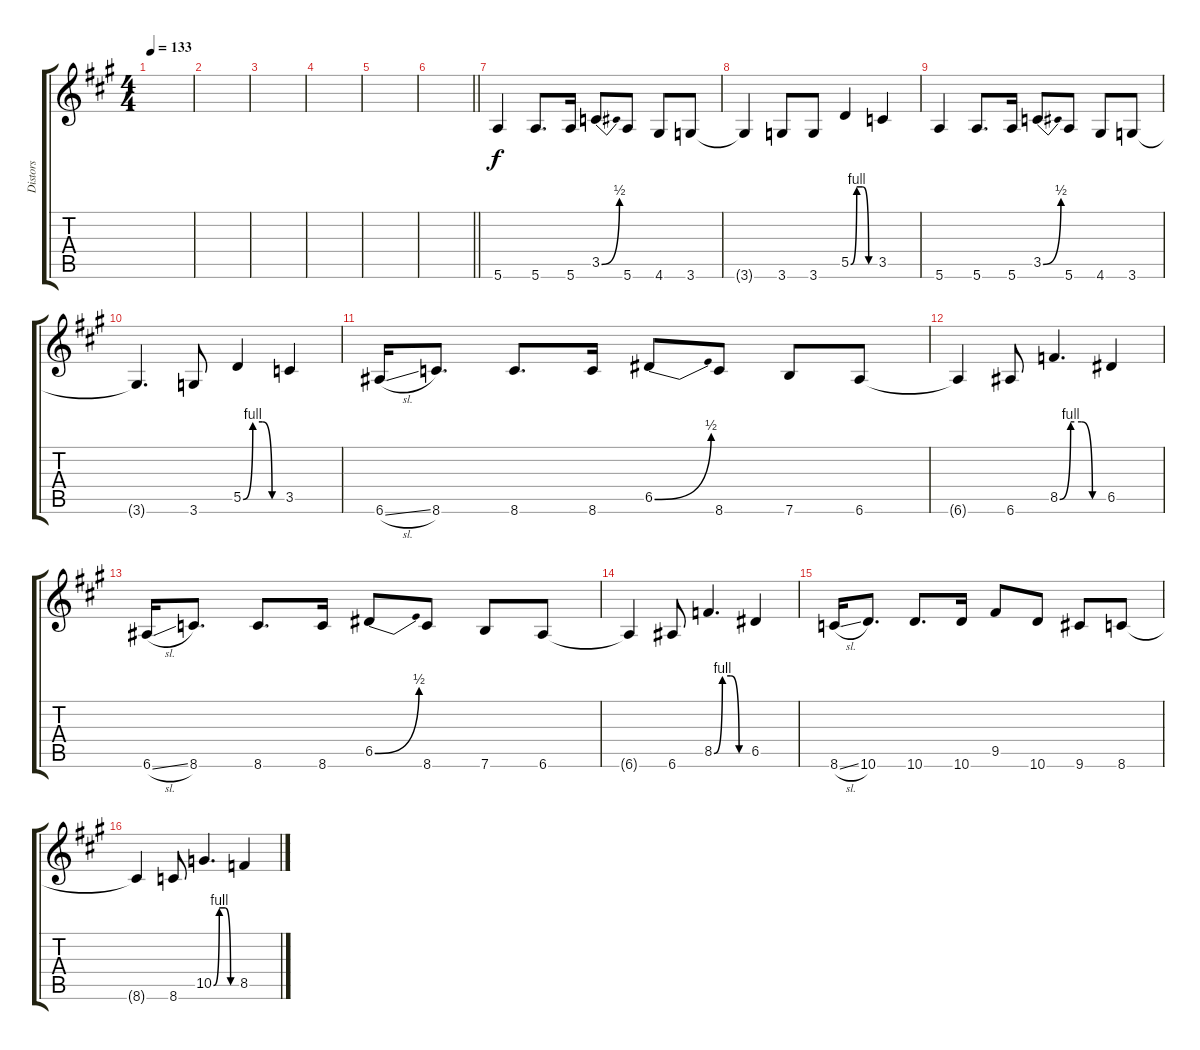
\track ("Distors" "Distors") {instrument distortionguitar}
\staff {score tabs}
\tuning (E4 B3 G3 D3 A2 E2) {hide}
\ts (4 4)
\tempo 133
\clef g2
\ks a
|
|
|
|
|
\barLineRight lightlight
|
5.6.4 5.6.8{d} 5.6.16 3.5{be (bend 0 0 60 2)}.8 5.6.8 4.6.8 3.6.8 |
3.6{t}.4 3.6.8 3.6.8 5.5{be (custom 0 0 15 4 30 4 45 0 60 0)}.4 3.5.4 |
5.6.4 5.6.8{d} 5.6.16 3.5{be (bend 0 0 60 2)}.8 5.6.8 4.6.8 3.6.8 |
3.6{t}.4{d} 3.6.8 5.5{be (custom 0 0 15 4 30 4 45 0 60 0)}.4 3.5.4 |
6.6{sl}.16 8.6.8{d} 8.6.8{d} 8.6.16 6.5{be (bend 0 0 60 2)}.8 8.6.8 7.6.8 6.6.8 |
6.6{t}.4 6.6.8 8.5{be (custom 0 0 15 4 30 4 45 0 60 0)}.4{d} 6.5.4 |
6.6{sl}.16 8.6.8{d} 8.6.8{d} 8.6.16 6.5{be (bend 0 0 60 2)}.8 8.6.8 7.6.8 6.6.8 |
6.6{t}.4 6.6.8 8.5{be (custom 0 0 15 4 30 4 45 0 60 0)}.4{d} 6.5.4 |
8.6{sl}.16 10.6.8{d} 10.6.8{d} 10.6.16 9.5.8 10.6.8 9.6.8 8.6.8 |
8.6{t}.4 8.6.8 10.5{be (custom 0 0 15 4 30 4 45 0 60 0)}.4{d} 8.5.4
